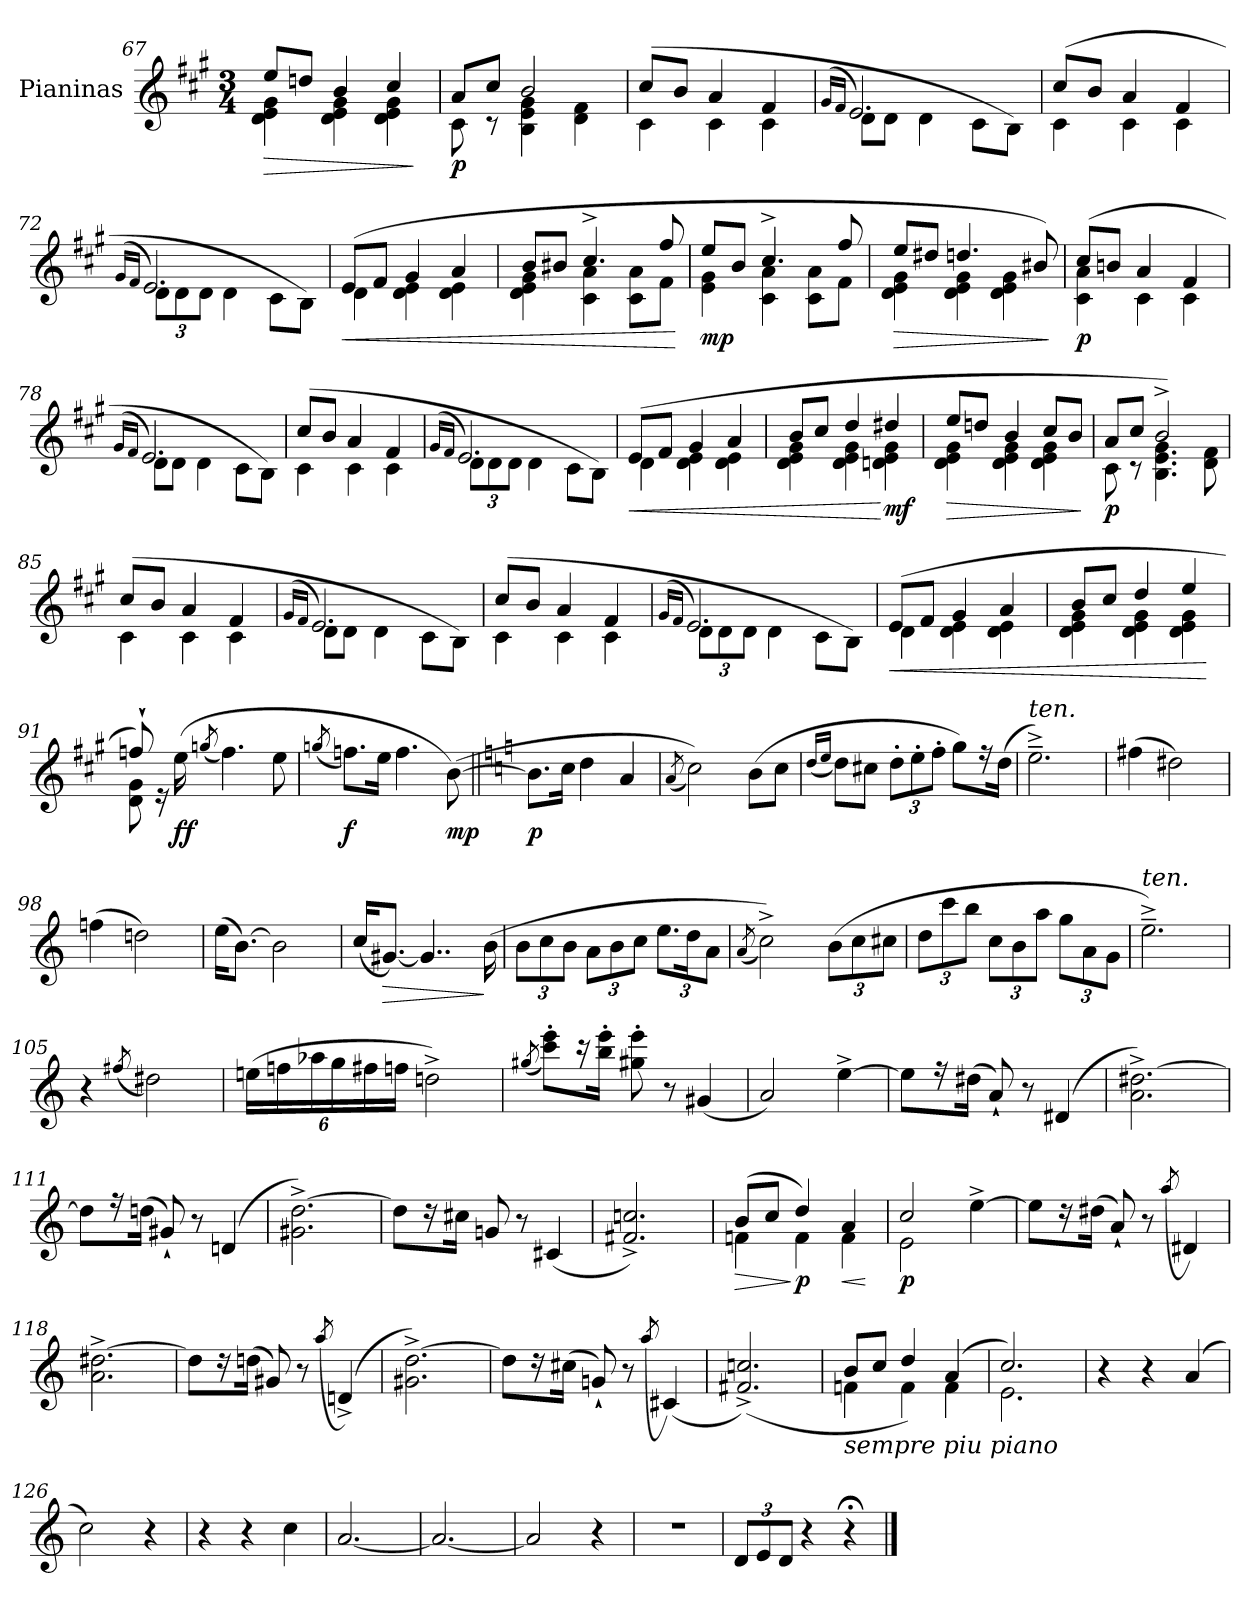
**kern	**dynam
*part1	*part1
*staff1	*staff1
*I"Pianinas	*
*clefG2	*
*k[f#c#g#]	*
*M3/4	*
=67	=67
!	!LO:HP:b
*^	*
8ee/L	4d\ 4e\ 4g#\	>
8ddn/J	.	.
4b/	4d\ 4e\ 4g#\	.
4cc#/	4d\ 4e\ 4g#\	.
*v	*v	*
.	]
=68	=68
*^	*
!	!	!LO:DY:b
8a/L	8c#\	p
8cc#/J	8r	.
2b/	4B\ 4e\ 4g#\	.
.	4d\ 4f#\	.
=69	=69	=69
(8cc#/L	4c#\	.
8b/J	.	.
4a/	4c#\	.
4f#/	4c#\	.
!!LO:LB:g=z	!!
=70	=70	=70
(16qg#/LL	.	.
16qf#/JJ	.	.
2.e/)	8d\L	.
.	8d\J	.
.	4d\	.
.	8c#\L	.
.	8B\J)	.
=71	=71	=71
(8cc#/L	4c#\	.
8b/J	.	.
4a/	4c#\	.
4f#/	4c#\	.
=72	=72	=72
(16qg#/LL	.	.
16qf#/JJ	.	.
*	*Xbrackettup	*
2.e/)	12d\L	.
.	12d\	.
.	12d\J	.
.	4d\	.
.	8c#\L	.
.	8B\J)	.
=73	=73	=73
!	!	!LO:HP:b
(8e/L	4d\	<
8f#/J	.	.
4g#/	4d\ 4e\	.
4a/	4d\ 4e\	.
=74	=74	=74
8b/L	4d\ 4e\ 4g#\	.
8b#X/J	.	.
4.cc#^/	4c#\ 4a\	.
.	8c#\ 8a\L	.
8ff#/	8f#\J	.
*v	*v	*
.	[
!!LO:LB:g=z
=75	=75
*^	*
!	!	!LO:DY:b
8ee/L	4e\ 4g#\	mp
8b/J	.	.
4.cc#^/	4c#\ 4a\	.
.	8c#\ 8a\L	.
8ff#/	8f#\J	.
=76	=76	=76
!	!	!LO:HP:b
8ee/L	4d\ 4e\ 4g#\	>
8dd#X/J	.	.
4.ddn/	4d\ 4e\ 4g#\	.
.	4d\ 4e\ 4g#\	.
8b#X/)	.	.
*v	*v	*
.	]
=77	=77
*^	*
!	!	!LO:DY:b
(8cc#/L	4c#\ 4a\	p
8bn/J	.	.
4a/	4c#\	.
4f#/	4c#\	.
=78	=78	=78
(16qg#/LL	.	.
16qf#/JJ	.	.
2.e/)	8d\L	.
.	8d\J	.
.	4d\	.
.	8c#\L	.
.	8B\J)	.
=79	=79	=79
(8cc#/L	4c#\	.
8b/J	.	.
4a/	4c#\	.
4f#/	4c#\	.
!!LO:LB:g=z	!!
=80	=80	=80
(16qg#/LL	.	.
16qf#/JJ	.	.
2.e/)	12d\L	.
.	12d\	.
.	12d\J	.
.	4d\	.
.	8c#\L	.
.	8B\J)	.
=81	=81	=81
!	!	!LO:HP:b
(8e/L	4d\	<
8f#/J	.	.
4g#/	4d\ 4e\	.
4a/	4d\ 4e\	.
=82	=82	=82
8b/L	4d\ 4e\ 4g#\	.
8cc#/J	.	.
4dd/	4d\ 4e\ 4g#\	.
!	!	!LO:DY:n=1:b
4dd#X/	4dn\ 4e\ 4g#\	[ mf
=83	=83	=83
!	!	!LO:HP:b
8ee/L	4d\ 4e\ 4g#\	>
8ddn/J	.	.
4b/	4d\ 4e\ 4g#\	.
8cc#/L	4d\ 4e\ 4g#\	.
8b/J	.	.
*v	*v	*
.	]
=84	=84
*^	*
!	!	!LO:DY:b
8a/L	8c#\	p
8cc#/J	8r	.
2b^/)	4.B\ 4.e\ 4.g#\	.
.	8d\ 8f#\	.
=85	=85	=85
(8cc#/L	4c#\	.
8b/J	.	.
4a/	4c#\	.
4f#/	4c#\	.
!!LO:LB:g=z	!!
=86	=86	=86
(16qg#/LL	.	.
16qf#/JJ	.	.
2.e/)	8d\L	.
.	8d\J	.
.	4d\	.
.	8c#\L	.
.	8B\J)	.
=87	=87	=87
(8cc#/L	4c#\	.
8b/J	.	.
4a/	4c#\	.
4f#/	4c#\	.
=88	=88	=88
(16qg#/LL	.	.
16qf#/JJ	.	.
2.e/)	12d\L	.
.	12d\	.
.	12d\J	.
.	4d\	.
.	8c#\L	.
.	8B\J)	.
=89	=89	=89
!	!	!LO:HP:b
(8e/L	4d\	<
8f#/J	.	.
4g#/	4d\ 4e\	.
4a/	4d\ 4e\	.
=90	=90	=90
8b/L	4d\ 4e\ 4g#\	.
8cc#/J	.	.
4dd/	4d\ 4e\ 4g#\	.
4ee/	4d\ 4e\ 4g#\	.
*v	*v	*
.	[
!!LO:PB:g=z
=91	=91
*^	*
8ffn`/)	8d\ 8g#\	.
16re	2ryy	.
!	!	!LO:DY:b
(>16ee\	.	ff
(8qggn/	.	.
4.ff\)	.	.
8ee\	8ryy	.
*v	*v	*
=92	=92
(8qggn/	.
!	!LO:DY:b
8.ffn\L)	f
16ee\Jk	.
4.ff\	.
!	!LO:DY:b
([8b\)	mp
=93||	=93||
*k[]	*
*MM87	*
!	!LO:DY:b
8.b\L]	p
16cc\Jk	.
4dd\	.
4a/	.
=94	=94
(8qa/	.
2cc\))	.
(8b\L	.
8cc\J	.
=95	=95
(16qdd/LL	.
16qee/JJ	.
8dd\L)	.
8cc#X\J	.
12dd'\L	.
12ee'\	.
12ff'\J	.
8gg\L)	.
16rff	.
(16dd\Jk	.
!!LO:LB:g=z
=96	=96
!LO:TX:a:i:t=ten.	!
2.ee~^\)	.
=97	=97
(4ff#X\	.
2dd#X\)	.
=98	=98
(4ffn\	.
2ddn\)	.
=99	=99
(16ee\KL	.
[8.b\J)	.
2b\]	.
=100	=100
(16cc/KL	.
!	!LO:HP:b
[8.g#X/J)	>
4..g#/]	.
(16b\	]
=101	=101
12b\L	.
12cc\	.
12b\J	.
12a\L	.
12b\	.
12cc\J	.
12.ee\L	.
24dd\K	.
12a\J	.
!!LO:LB:g=z
=102	=102
(8qa/	.
2cc^\))	.
(12b\L	.
12cc\	.
12cc#X\J	.
=103	=103
12dd\L	.
12ccc\	.
12bb\J	.
12cc\L	.
12b\	.
12aa\J	.
12gg\L	.
12a\	.
12g\J	.
=104	=104
!LO:TX:a:i:t=ten.	!
2.ee~^\)	.
=105	=105
4r	.
(8qff#X/	.
2dd#X\)	.
=106	=106
(24een\LL	.
24ffn\	.
24aa-X\	.
24gg\	.
24ff#X\	.
24ffn\JJ	.
2ddn^\)	.
!!LO:LB:g=z
=107	=107
(8qgg#X/	.
8ccc\' 8eee\'L)	.
16rccc	.
16bb\' 16eee\'Jk	.
8gg#\' 8eee\'	.
8r	.
(4g#X/	.
=108	=108
2a/)	.
[4ee^\	.
=109	=109
*MM102	*
8ee\L]	.
16rff	.
(16dd#X\Jk	.
8a`/)	.
8r	.
(>4d#X/	.
=110	=110
2.a\^ [2.dd#X\^)	.
=111	=111
8dd#\L]	.
16rff	.
(16ddn\Jk	.
8g#X`/)	.
8r	.
(>4dn/	.
=112	=112
2.g#X\^ [2.dd\^)	.
!!LO:LB:g=z
=113	=113
8dd\L]	.
16rdd	.
16cc#X\Jk	.
8gn/	.
8r	.
(>4c#X/	.
=114	=114
2.f#X/^ 2.ccn/^)	.
=115	=115
!	!LO:HP:b
*^	*
(8b/L	4fn\	>
8cc/J	.	.
!	!	!LO:DY:n=1:b
4dd/)	4f\	] p
!	!	!LO:HP:b
4a/	4f\	<
*v	*v	*
.	[
=116	=116
*^	*
!	!	!LO:DY:b
2cc/	2e\	p
[4ee^\	4ryy	.
=117	=117	=117
!LO:TX:b:i:t=sotto voce	!	!
*v	*v	*
8ee\L]	.
16rdd	.
(16dd#X\Jk	.
8a`/)	.
8r	.
(>8qaa/	.
4d#X/)	.
=118	=118
2.a\^ [2.dd#X\^	.
!!LO:LB:g=z
=119	=119
8dd#\L]	.
16rdd	.
(16ddn\Jk	.
8g#X/)	.
8r	.
(>8qaa/	.
(>4dn^/)	.
=120	=120
2.g#X\^ [2.dd\^)	.
=121	=121
8dd\L]	.
16rdd	.
(16cc#X\Jk	.
8gn`/)	.
8r	.
(>8qaa/	.
(>4c#X/)	.
=122	=122
(2.f#X/^ 2.ccn/^)	.
=123	=123
*MM98	*
*^	*
!LO:TX:b:i:t=sempre piu piano	!	!
8b/L	4fn\	.
8cc/J	.	.
4dd/)	4f\	.
*MM94	*	*
(4a/	4f\	.
=124	=124	=124
*MM90	*	*
2.cc/)	2.e\	.
*v	*v	*
=125	=125
4r	.
4r	.
(4a/	.
!!LO:PB:g=z
=126	=126
2cc\)	.
*MM84	*
4r	.
=127	=127
*MM82	*
4r	.
*MM80	*
4r	.
*MM78	*
4cc\	.
=128	=128
*MM68	*
[2.a/	.
=129	=129
2.a/_	.
=130	=130
2a/]	.
*MM84	*
4r	.
=131	=131
*MM82	*
2.r	.
=132	=132
*MM74	*
12d/L	.
12e/	.
12d/J	.
4r	.
4r;<	.
==	==
*-	*-
